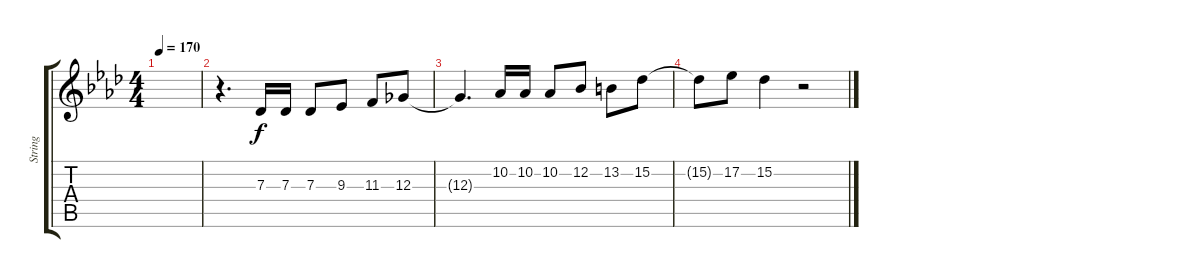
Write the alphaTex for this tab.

\track ("String" "String") {instrument stringensemble1}
\staff {score tabs}
\tuning (Eb4 Bb3 Gb3 Db3 Ab2 Eb2) {hide}
\ts (4 4)
\tempo 170
\clef g2
\ks ab
|
r.4{d} 7.3.16 7.3.16 7.3.8 9.3.8 11.3.8 12.3.8 |
12.3{t}.4{d} 10.2.16 10.2.16 10.2.8 12.2.8 13.2.8 15.2.8 |
15.2{t}.8 17.2.8 15.2.4 r.2
